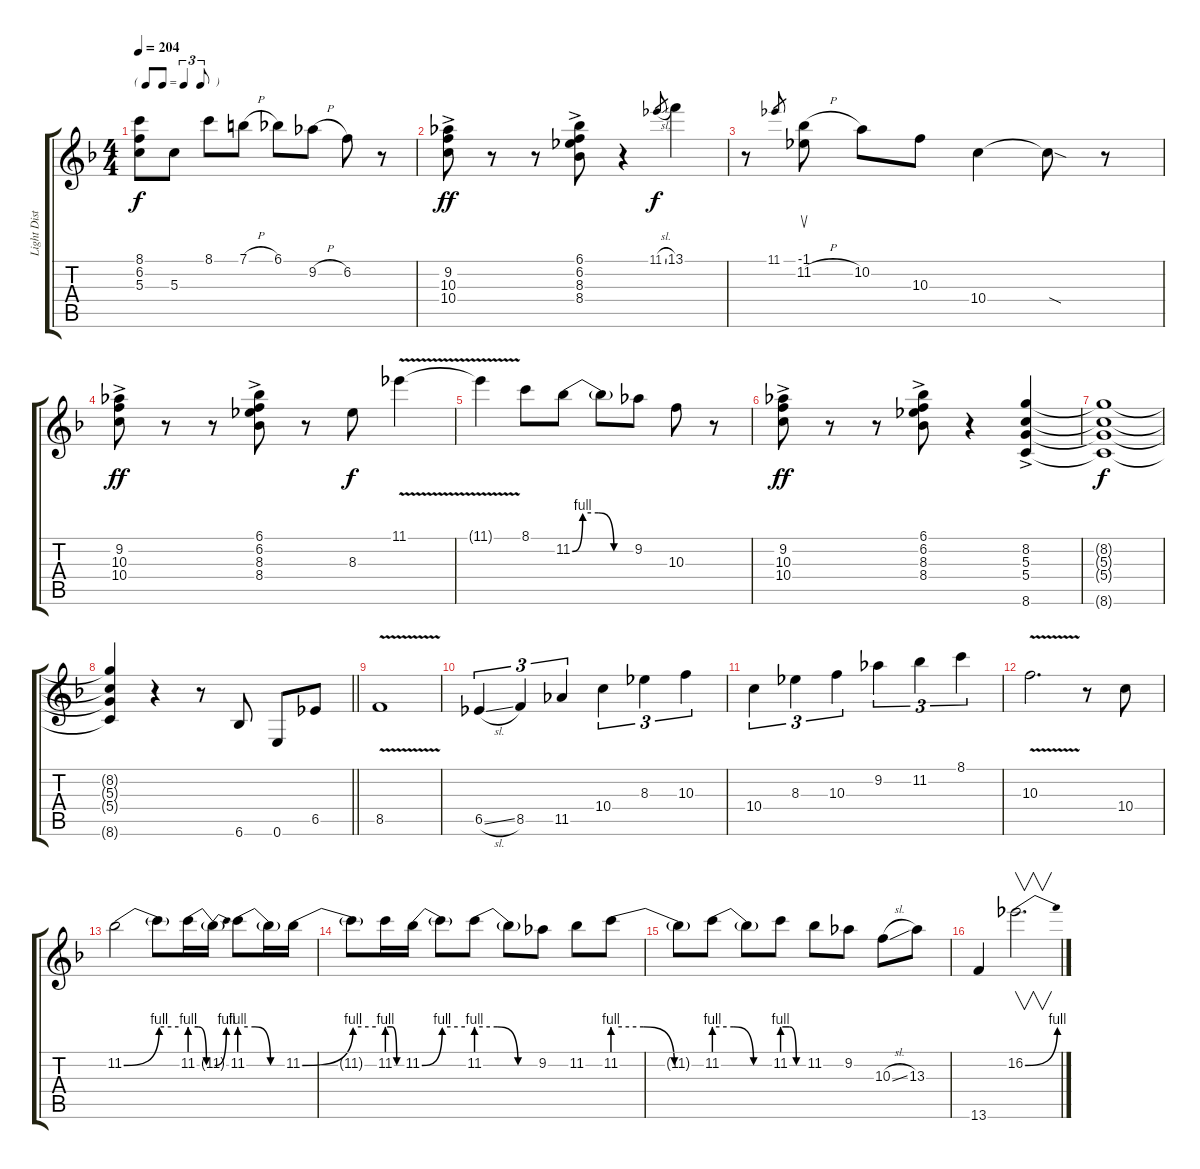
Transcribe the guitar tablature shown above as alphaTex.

\track ("Light Distortion" "Light Dist") {instrument overdrivenguitar}
\staff {score tabs}
\tuning (E4 B3 G3 D3 A2 E2) {hide}
\ts (4 4)
\tf triplet8th
\tempo 204
\clef g2
\ks f
(8.1{t} 6.2{t} 5.3{t}).8{dy f} 5.3.8 8.1.8 7.1{h}.8 6.1.8 9.2{h}.8 6.2.8 r.8 |
(9.2{ac} 10.3{ac} 10.4{ac}).8{dy ff} r.8 r.8 (6.1{ac} 6.2{ac} 8.3{ac} 8.4{ac}).8 r.4 11.1{sl}.8{gr dy f} 13.1.4 |
r.8 11.1.8{gr} (-1.1 11.2{h}).8{su} 10.2.8 10.3.8 10.4.4 10.4{sod t}.8 r.8 |
(9.2{ac} 10.3{ac} 10.4{ac}).8{dy ff} r.8 r.8 (6.1{ac} 6.2{ac} 8.3{ac} 8.4{ac}).8 r.8 8.3.8{dy f} 11.1{v}.4 |
11.1{v t}.4 8.1.8 11.2{be (custom 0 0 10 4 25 4 40 0 60 0)}.8 11.2{t}.8 9.2.8 10.3.8 r.8 |
(9.2{ac} 10.3{ac} 10.4{ac}).8{dy ff} r.8 r.8 (6.1{ac} 6.2{ac} 8.3{ac} 8.4{ac}).8 r.4 (8.2{ac} 5.3{ac} 5.4{ac} 8.6{ac}).4 |
(8.2{t} 5.3{t} 5.4{t} 8.6{t}).1{dy f} |
\barLineRight lightlight
(8.2{t} 5.3{t} 5.4{t} 8.6{t}).4 r.4 r.8 6.6.8 0.6.8 6.5.8 |
8.5{v}.1 |
6.5{sl}.4{tu (3 2)} 8.5.4{tu (3 2)} 11.5.4{tu (3 2)} 10.4.4{tu (3 2)} 8.3.4{tu (3 2)} 10.3.4{tu (3 2)} |
10.4.4{tu (3 2)} 8.3.4{tu (3 2)} 10.3.4{tu (3 2)} 9.2.4{tu (3 2)} 11.2.4{tu (3 2)} 8.1.4{tu (3 2)} |
10.3{v}.2{d} r.8 10.4.8 |
11.2{be (bend 0 0 60 4)}.2 11.2{be (hold 0 4 60 4) t}.8 11.2{be (custom 0 4 20 4 40 0 60 0)}.16 11.2{be (bend 0 0 60 4) t}.16 11.2{be (custom 0 4 20 4 40 0 60 0)}.8 11.2{t}.16 11.2{be (bend 0 0 60 4)}.16 |
11.2{be (hold 0 4 60 4) t}.8 11.2{be (custom 0 4 20 4 40 0 60 0)}.16 11.2{be (bend 0 0 60 4)}.16 11.2{be (hold 0 4 60 4) t}.8 11.2{be (custom 0 4 20 4 40 0 60 0)}.8 11.2{t}.8 9.2.8 11.2.8 11.2{be (custom 0 4 20 4 40 0 60 0)}.8 |
11.2{t}.8 11.2{be (custom 0 4 20 4 40 0 60 0)}.8 11.2{t}.8 11.2{be (custom 0 4 20 4 40 0 60 0)}.8 11.2.8 9.2.8 10.3{sl}.8 13.3.8 |
13.6.4 16.2{be (bend 0 0 60 4)}.2{v d}
